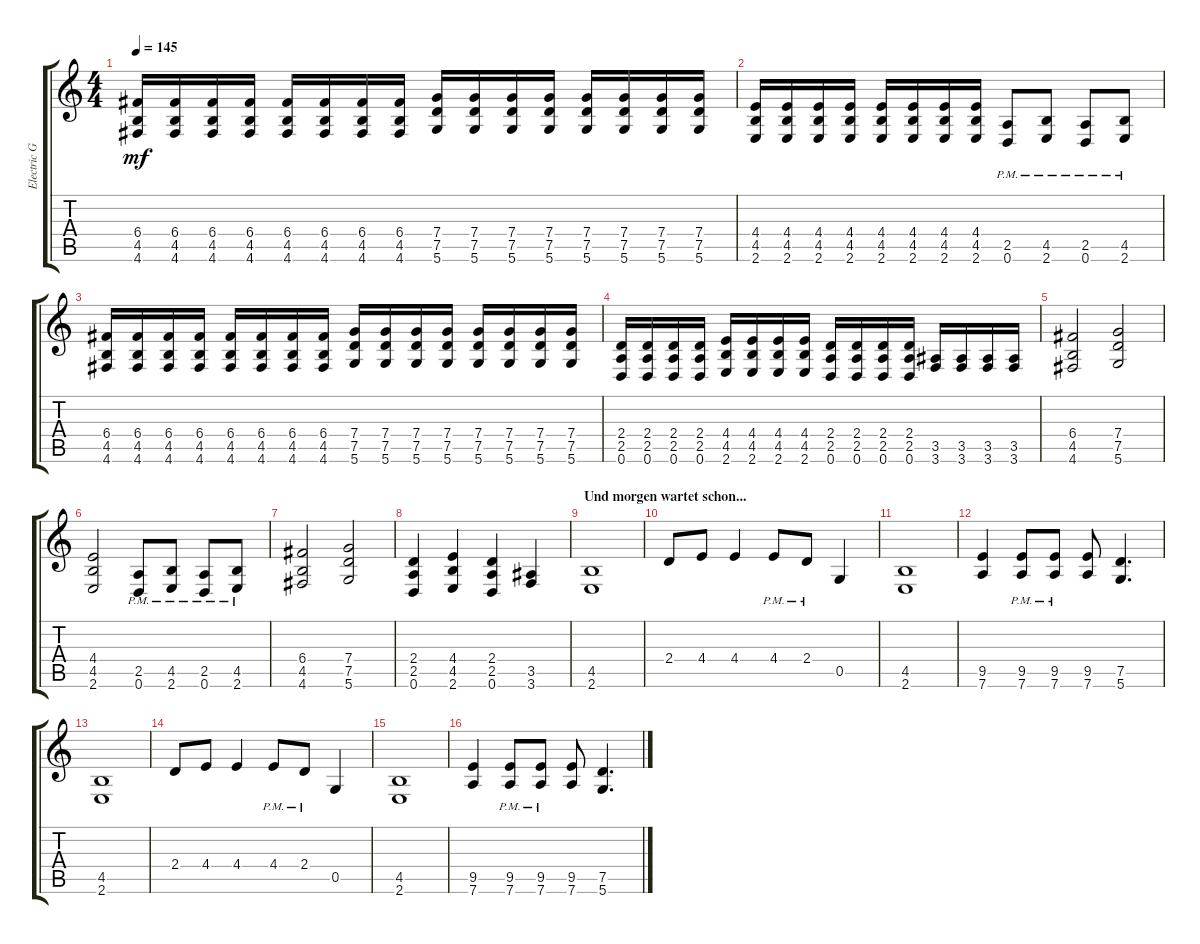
\track ("Electric Guitar" "Electric G") {instrument distortionguitar}
\staff {score tabs}
\tuning (D4 A3 F3 C3 G2 D2) {hide}
\ts (4 4)
\tempo 145
\clef g2
\ks c
(6.4 4.5 4.6).16{dy mf} (6.4 4.5 4.6).16 (6.4 4.5 4.6).16 (6.4 4.5 4.6).16 (6.4 4.5 4.6).16 (6.4 4.5 4.6).16 (6.4 4.5 4.6).16 (6.4 4.5 4.6).16 (7.4 7.5 5.6).16 (7.4 7.5 5.6).16 (7.4 7.5 5.6).16 (7.4 7.5 5.6).16 (7.4 7.5 5.6).16 (7.4 7.5 5.6).16 (7.4 7.5 5.6).16 (7.4 7.5 5.6).16 |
(4.4 4.5 2.6).16 (4.4 4.5 2.6).16 (4.4 4.5 2.6).16 (4.4 4.5 2.6).16 (4.4 4.5 2.6).16 (4.4 4.5 2.6).16 (4.4 4.5 2.6).16 (4.4 4.5 2.6).16 (2.5{pm} 0.6{pm}).8 (4.5{pm} 2.6{pm}).8 (2.5{pm} 0.6{pm}).8 (4.5{pm} 2.6{pm}).8 |
(6.4 4.5 4.6).16 (6.4 4.5 4.6).16 (6.4 4.5 4.6).16 (6.4 4.5 4.6).16 (6.4 4.5 4.6).16 (6.4 4.5 4.6).16 (6.4 4.5 4.6).16 (6.4 4.5 4.6).16 (7.4 7.5 5.6).16 (7.4 7.5 5.6).16 (7.4 7.5 5.6).16 (7.4 7.5 5.6).16 (7.4 7.5 5.6).16 (7.4 7.5 5.6).16 (7.4 7.5 5.6).16 (7.4 7.5 5.6).16 |
(2.4 2.5 0.6).16 (2.4 2.5 0.6).16 (2.4 2.5 0.6).16 (2.4 2.5 0.6).16 (4.4 4.5 2.6).16 (4.4 4.5 2.6).16 (4.4 4.5 2.6).16 (4.4 4.5 2.6).16 (2.4 2.5 0.6).16 (2.4 2.5 0.6).16 (2.4 2.5 0.6).16 (2.4 2.5 0.6).16 (3.5 3.6).16 (3.5 3.6).16 (3.5 3.6).16 (3.5 3.6).16 |
(6.4 4.5 4.6).2 (7.4 7.5 5.6).2 |
(4.4 4.5 2.6).2 (2.5{pm} 0.6{pm}).8 (4.5{pm} 2.6{pm}).8 (2.5{pm} 0.6{pm}).8 (4.5{pm} 2.6{pm}).8 |
(6.4 4.5 4.6).2 (7.4 7.5 5.6).2 |
(2.4 2.5 0.6).4 (4.4 4.5 2.6).4 (2.4 2.5 0.6).4 (3.5 3.6).4 |
\section ("" "Und morgen wartet schon...")
(4.5 2.6).1 |
2.4.8 4.4.8 4.4.4 4.4{pm}.8 2.4{pm}.8 0.5.4 |
(4.5 2.6).1 |
(9.5 7.6).4 (9.5{pm} 7.6{pm}).8 (9.5{pm} 7.6{pm}).8 (9.5 7.6).8 (7.5 5.6).4{d} |
(4.5 2.6).1 |
2.4.8 4.4.8 4.4.4 4.4{pm}.8 2.4{pm}.8 0.5.4 |
(4.5 2.6).1 |
(9.5 7.6).4 (9.5{pm} 7.6{pm}).8 (9.5{pm} 7.6{pm}).8 (9.5 7.6).8 (7.5 5.6).4{d}
